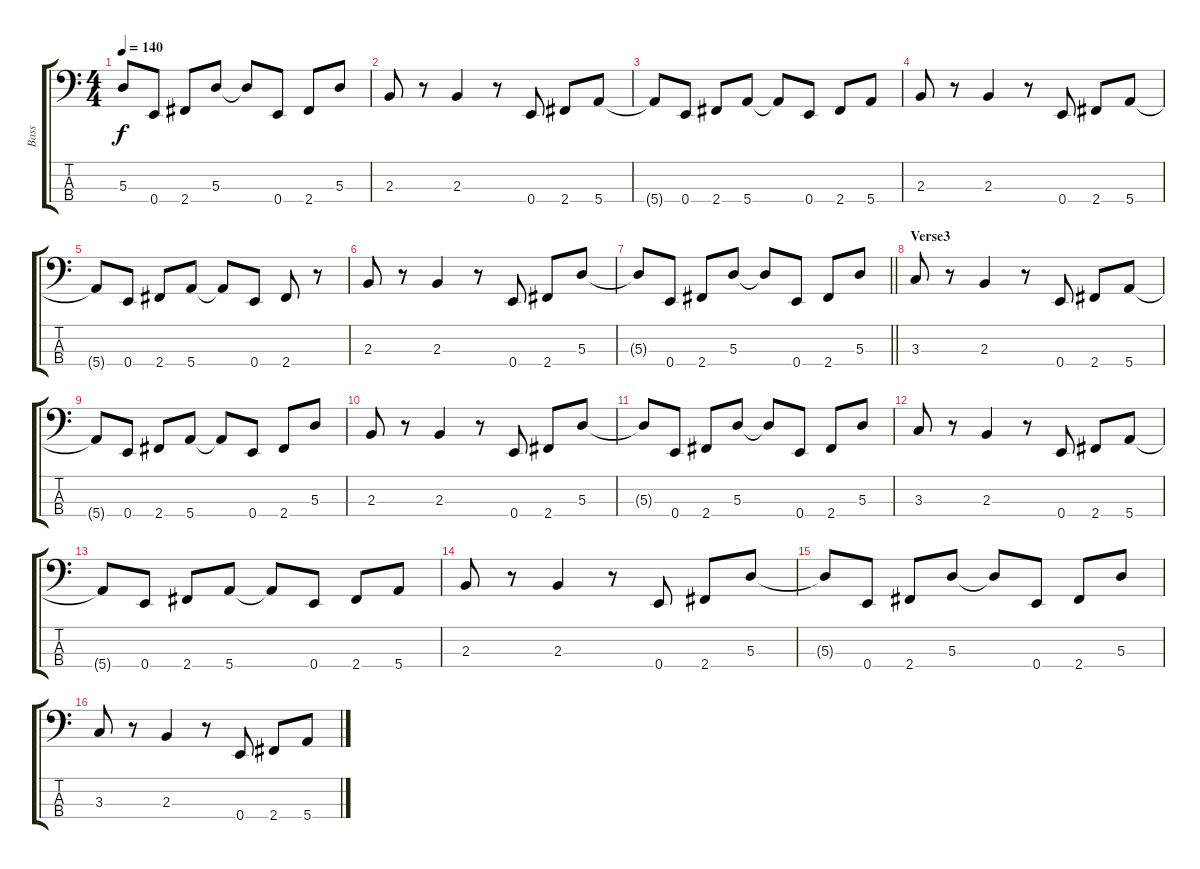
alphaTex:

\track ("Bass" "Bass") {instrument electricbassfinger}
\staff {score tabs}
\tuning (G2 D2 A1 E1) {hide}
\ts (4 4)
\tempo 140
\clef f4
\ks c
5.3{t}.8{dy f} 0.4.8 2.4.8 5.3.8 5.3{t}.8 0.4.8 2.4.8 5.3.8 |
2.3.8 r.8 2.3.4 r.8 0.4.8 2.4.8 5.4.8 |
5.4{t}.8 0.4.8 2.4.8 5.4.8 5.4{t}.8 0.4.8 2.4.8 5.4.8 |
2.3.8 r.8 2.3.4 r.8 0.4.8 2.4.8 5.4.8 |
5.4{t}.8 0.4.8 2.4.8 5.4.8 5.4{t}.8 0.4.8 2.4.8 r.8 |
2.3.8 r.8 2.3.4 r.8 0.4.8 2.4.8 5.3.8 |
\barLineRight lightlight
5.3{t}.8 0.4.8 2.4.8 5.3.8 5.3{t}.8 0.4.8 2.4.8 5.3.8 |
\section ("" "Verse3")
3.3.8 r.8 2.3.4 r.8 0.4.8 2.4.8 5.4.8 |
5.4{t}.8 0.4.8 2.4.8 5.4.8 5.4{t}.8 0.4.8 2.4.8 5.3.8 |
2.3.8 r.8 2.3.4 r.8 0.4.8 2.4.8 5.3.8 |
5.3{t}.8 0.4.8 2.4.8 5.3.8 5.3{t}.8 0.4.8 2.4.8 5.3.8 |
3.3.8 r.8 2.3.4 r.8 0.4.8 2.4.8 5.4.8 |
5.4{t}.8 0.4.8 2.4.8 5.4.8 5.4{t}.8 0.4.8 2.4.8 5.4.8 |
2.3.8 r.8 2.3.4 r.8 0.4.8 2.4.8 5.3.8 |
5.3{t}.8 0.4.8 2.4.8 5.3.8 5.3{t}.8 0.4.8 2.4.8 5.3.8 |
3.3.8 r.8 2.3.4 r.8 0.4.8 2.4.8 5.4.8
